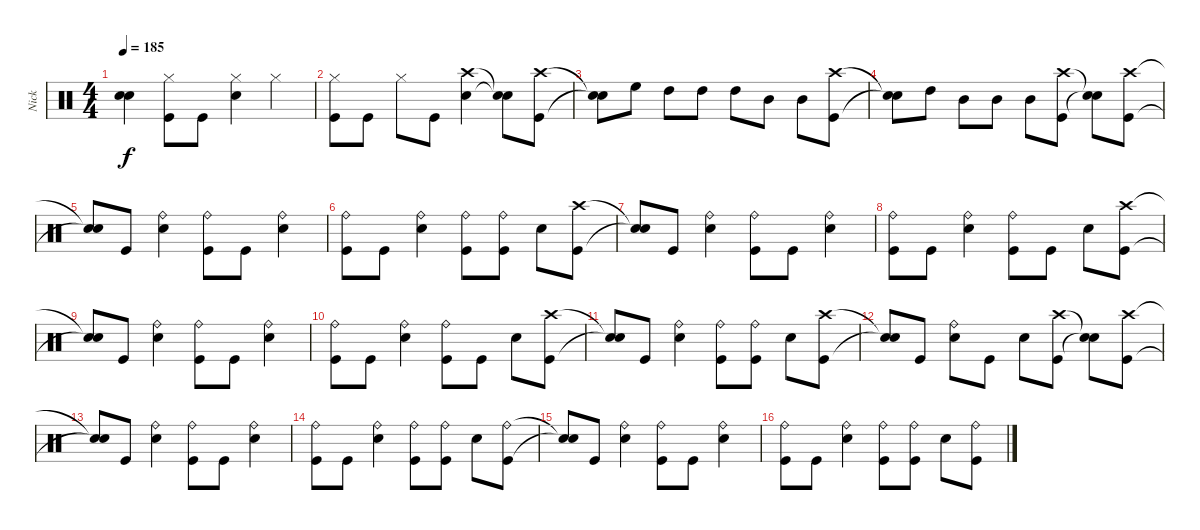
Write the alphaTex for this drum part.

\track ("Nick" "Nick") {instrument percussion}
\staff {score}
\articulation defaults
\ts (4 4)
\tempo 185
\clef neutral
\ks c
("Snare (hit)"{t} "Snare (hit)"{t}).4{dy f} ("Kick (hit)" "Hi-Hat (closed)").8 "Kick (hit)".8 ("Hi-Hat (closed)" "Snare (hit) 2").4 "Hi-Hat (closed)".4 |
("Kick (hit)" "Hi-Hat (closed)").8 "Kick (hit)".8 "Hi-Hat (closed)".8 "Kick (hit)".8 ("Snare (hit) 2" "Crash high (hit)").4 ("Snare (hit)"{t} "Snare (hit)"{t}).8 ("Kick (hit)" "Crash high (hit)").8 |
("Snare (hit)"{t} "Snare (hit)"{t}).8 "High Floor Tom (hit)".8 "High Tom (hit)".8 "High Tom (hit)".8 "High Tom (hit)".8 "Mid Tom (hit)".8 "Mid Tom (hit)".8 ("Kick (hit)" "Crash high (hit)").8 |
("Snare (hit)"{t} "Snare (hit)"{t}).8 "High Tom (hit)".8 "Mid Tom (hit)".8 "Mid Tom (hit)".8 "Mid Tom (hit)".8 ("Kick (hit)" "Crash high (hit)").8 ("Snare (hit)"{t} "Snare (hit)"{t}).8 ("Kick (hit)" "Crash high (hit)").8 |
("Snare (hit)"{t} "Snare (hit)"{t}).8 "Kick (hit)".8 ("Ride (bell)" "Snare (hit) 2").4 ("Kick (hit)" "Ride (bell)").8 "Kick (hit)".8 ("Ride (bell)" "Snare (hit) 2").4 |
("Kick (hit)" "Ride (bell)").8 "Kick (hit)".8 ("Ride (bell)" "Snare (hit) 2").4 ("Kick (hit)" "Ride (bell)").8 ("Kick (hit)" "Ride (bell)").8 "Snare (hit) 2".8 ("Kick (hit)" "Crash high (hit)").8 |
("Snare (hit)"{t} "Snare (hit)"{t}).8 "Kick (hit)".8 ("Ride (bell)" "Snare (hit) 2").4 ("Kick (hit)" "Ride (bell)").8 "Kick (hit)".8 ("Ride (bell)" "Snare (hit) 2").4 |
("Kick (hit)" "Ride (bell)").8 "Kick (hit)".8 ("Ride (bell)" "Snare (hit) 2").4 ("Kick (hit)" "Ride (bell)").8 "Kick (hit)".8 "Snare (hit) 2".8 ("Kick (hit)" "Crash high (hit)").8 |
("Snare (hit)"{t} "Snare (hit)"{t}).8 "Kick (hit)".8 ("Ride (bell)" "Snare (hit) 2").4 ("Kick (hit)" "Ride (bell)").8 "Kick (hit)".8 ("Ride (bell)" "Snare (hit) 2").4 |
("Kick (hit)" "Ride (bell)").8 "Kick (hit)".8 ("Ride (bell)" "Snare (hit) 2").4 ("Kick (hit)" "Ride (bell)").8 "Kick (hit)".8 "Snare (hit) 2".8 ("Kick (hit)" "Crash high (hit)").8 |
("Snare (hit)"{t} "Snare (hit)"{t}).8 "Kick (hit)".8 ("Ride (bell)" "Snare (hit) 2").4 ("Kick (hit)" "Ride (bell)").8 ("Kick (hit)" "Ride (bell)").8 "Snare (hit) 2".8 ("Kick (hit)" "Crash high (hit)").8 |
("Snare (hit)"{t} "Snare (hit)"{t}).8 "Kick (hit)".8 ("Ride (bell)" "Snare (hit) 2").8 "Kick (hit)".8 "Snare (hit) 2".8 ("Kick (hit)" "Crash high (hit)").8 ("Snare (hit)"{t} "Snare (hit)"{t}).8 ("Kick (hit)" "Crash high (hit)").8 |
("Snare (hit)"{t} "Snare (hit)"{t}).8 "Kick (hit)".8 ("Snare (hit) 2" "Ride (bell)").4 ("Kick (hit)" "Ride (bell)").8 "Kick (hit)".8 ("Ride (bell)" "Snare (hit) 2").4 |
("Kick (hit)" "Ride (bell)").8 "Kick (hit)".8 ("Ride (bell)" "Snare (hit) 2").4 ("Kick (hit)" "Ride (bell)").8 ("Kick (hit)" "Ride (bell)").8 "Snare (hit) 2".8 ("Kick (hit)" "Ride (bell)").8 |
("Snare (hit)"{t} "Snare (hit)"{t}).8 "Kick (hit)".8 ("Snare (hit) 2" "Ride (bell)").4 ("Kick (hit)" "Ride (bell)").8 "Kick (hit)".8 ("Ride (bell)" "Snare (hit) 2").4 |
("Kick (hit)" "Ride (bell)").8 "Kick (hit)".8 ("Ride (bell)" "Snare (hit) 2").4 ("Kick (hit)" "Ride (bell)").8 ("Kick (hit)" "Ride (bell)").8 "Snare (hit) 2".8 ("Kick (hit)" "Ride (bell)").8
